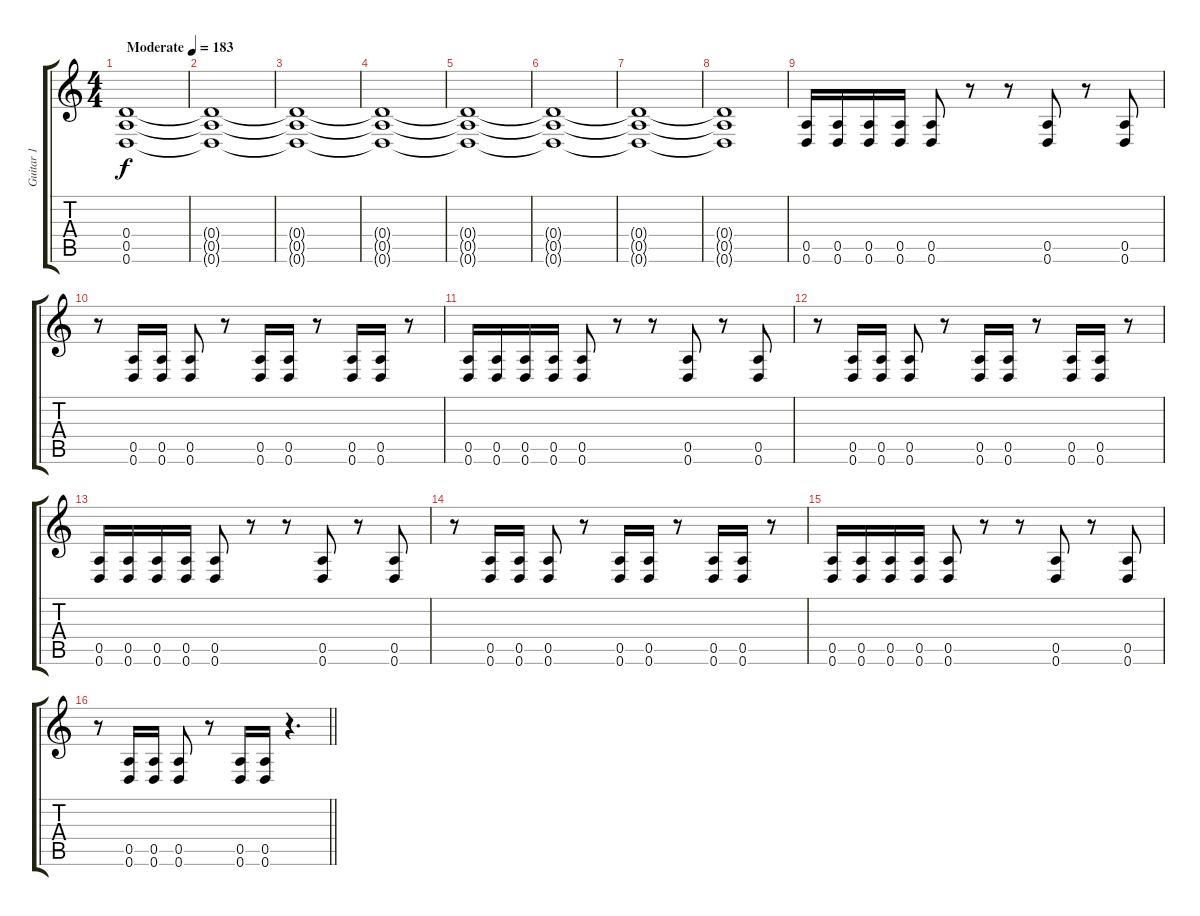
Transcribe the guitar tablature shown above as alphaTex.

\track ("Guitar 1" "Guitar 1") {instrument overdrivenguitar}
\staff {score tabs}
\tuning (E4 B3 G3 D3 A2 D2) {hide}
\ts (4 4)
\tempo (183 "Moderate")
\clef g2
\ks c
(0.4 0.5 0.6).1{dy f instrument overdrivenguitar} |
(0.4{t} 0.5{t} 0.6{t}).1 |
(0.4{t} 0.5{t} 0.6{t}).1 |
(0.4{t} 0.5{t} 0.6{t}).1 |
(0.4{t} 0.5{t} 0.6{t}).1 |
(0.4{t} 0.5{t} 0.6{t}).1 |
(0.4{t} 0.5{t} 0.6{t}).1 |
(0.4{t} 0.5{t} 0.6{t}).1 |
(0.5 0.6).16 (0.5 0.6).16 (0.5 0.6).16 (0.5 0.6).16 (0.5 0.6).8 r.8 r.8 (0.5 0.6).8 r.8 (0.5 0.6).8 |
r.8 (0.5 0.6).16 (0.5 0.6).16 (0.5 0.6).8 r.8 (0.5 0.6).16 (0.5 0.6).16 r.8 (0.5 0.6).16 (0.5 0.6).16 r.8 |
(0.5 0.6).16 (0.5 0.6).16 (0.5 0.6).16 (0.5 0.6).16 (0.5 0.6).8 r.8 r.8 (0.5 0.6).8 r.8 (0.5 0.6).8 |
r.8 (0.5 0.6).16 (0.5 0.6).16 (0.5 0.6).8 r.8 (0.5 0.6).16 (0.5 0.6).16 r.8 (0.5 0.6).16 (0.5 0.6).16 r.8 |
(0.5 0.6).16 (0.5 0.6).16 (0.5 0.6).16 (0.5 0.6).16 (0.5 0.6).8 r.8 r.8 (0.5 0.6).8 r.8 (0.5 0.6).8 |
r.8 (0.5 0.6).16 (0.5 0.6).16 (0.5 0.6).8 r.8 (0.5 0.6).16 (0.5 0.6).16 r.8 (0.5 0.6).16 (0.5 0.6).16 r.8 |
(0.5 0.6).16 (0.5 0.6).16 (0.5 0.6).16 (0.5 0.6).16 (0.5 0.6).8 r.8 r.8 (0.5 0.6).8 r.8 (0.5 0.6).8 |
\barLineRight lightlight
r.8 (0.5 0.6).16 (0.5 0.6).16 (0.5 0.6).8 r.8 (0.5 0.6).16 (0.5 0.6).16 r.4{d}
